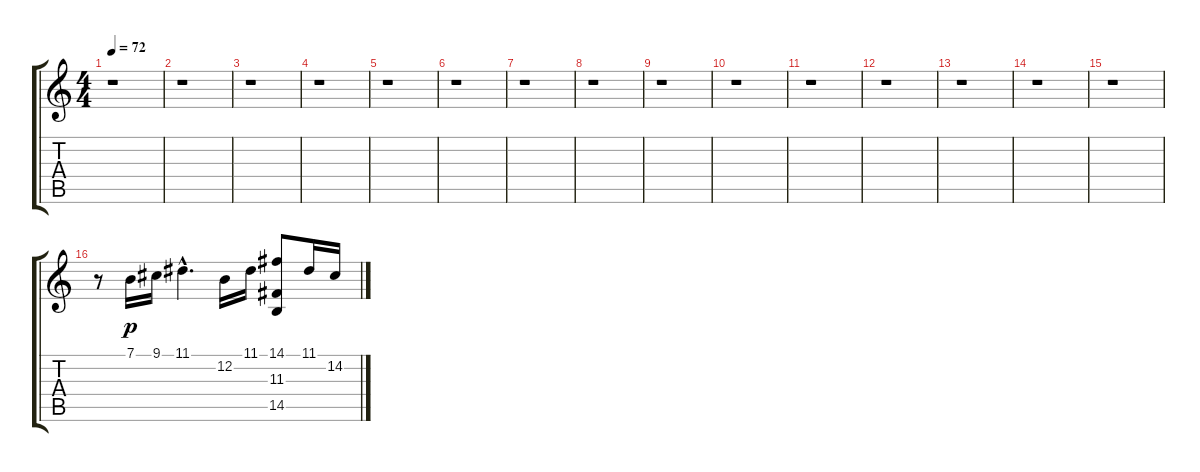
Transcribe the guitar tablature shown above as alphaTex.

\track "" {instrument electricpiano2}
\staff {score tabs}
\tuning (E4 B3 G3 D3 A2 E2) {hide}
\ts (4 4)
\tempo 72
\clef g2
\ks c
r.1{dy p} |
r.1 |
r.1 |
r.1 |
r.1 |
r.1 |
r.1 |
r.1 |
r.1 |
r.1 |
r.1 |
r.1 |
r.1 |
r.1 |
r.1 |
r.8 7.1.16 9.1.16 11.1{hac}.4{d} 12.2.16 11.1.16 (14.1 11.3 14.5).8 11.1.16 14.2.16
